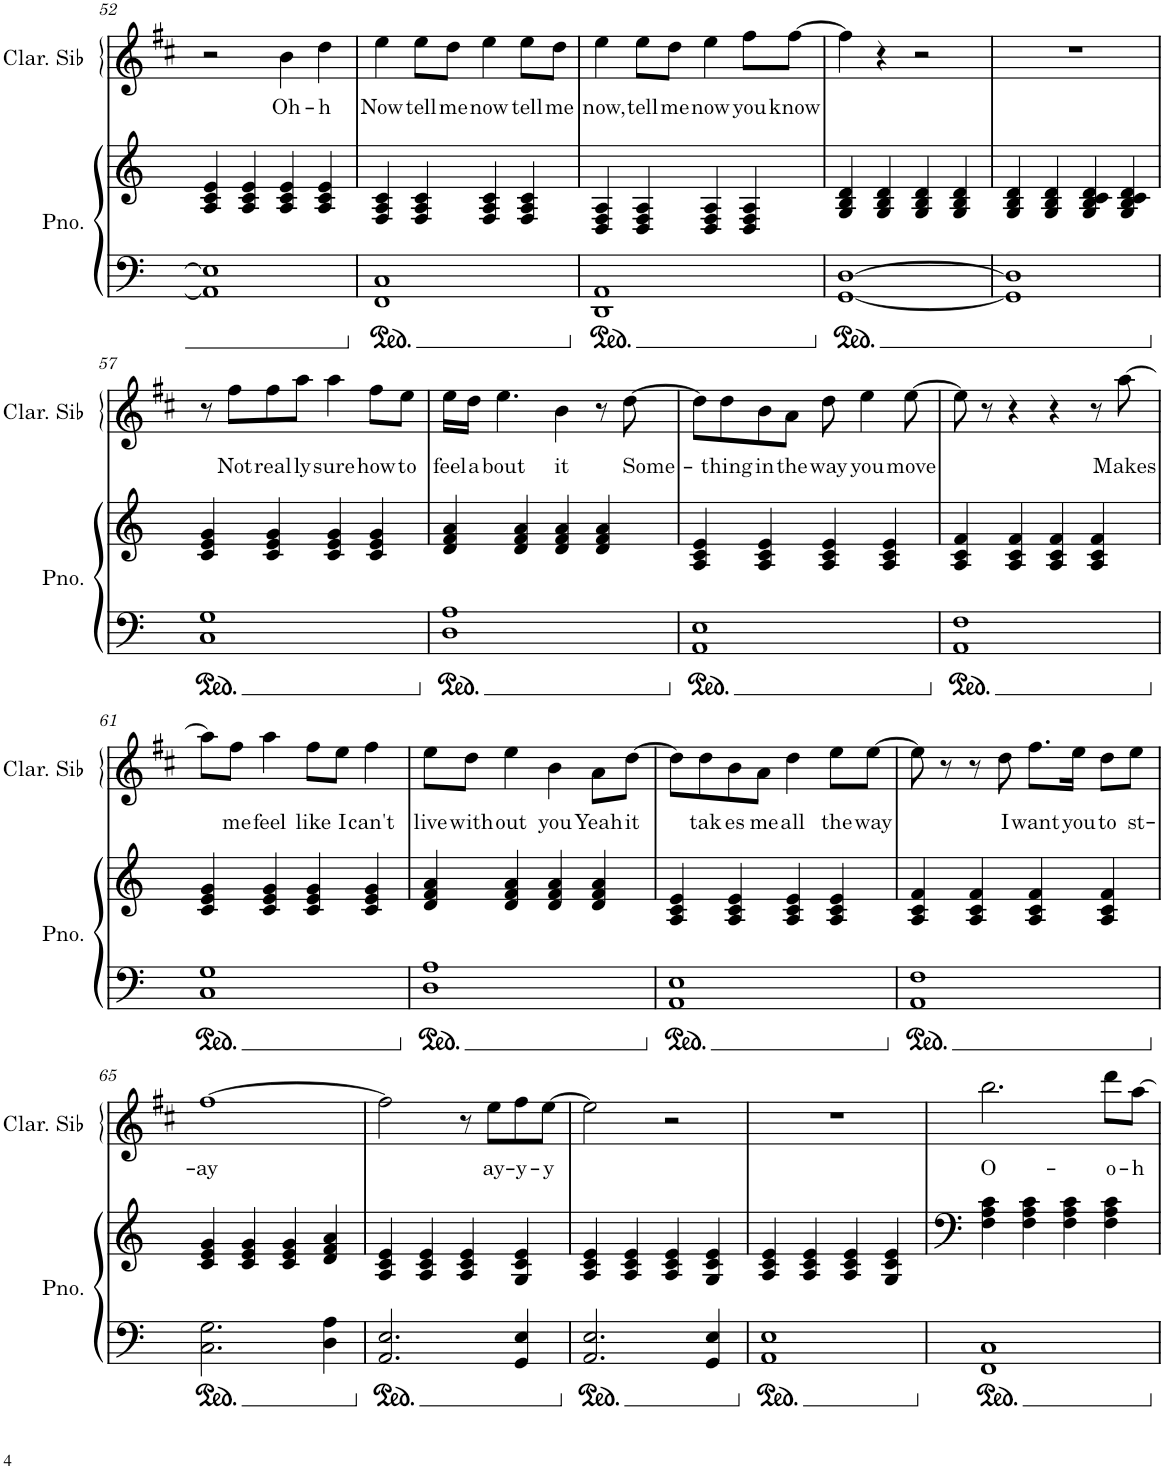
**kern	**kern	**kern	**text
*part2	*part2	*part1	*part1
*staff3	*staff2	*staff1	*staff1
*I"Piano	*	*I"Clarinette en Sib	*
*I'Pno.	*	*I'Clar. Sib	*
!!LO:PB:g=z
*clefF4	*clefG2	*clefG2	*
*	*	*Trd1c2	*
*k[]	*k[]	*k[f#c#]	*
*M4/4	*M4/4	*M4/4	*
=52	=52	=52	=52
1AA] 1E]	4A/ 4c/ 4e/	2r	.
.	4A/ 4c/ 4e/	.	.
!	!	!	!LO:LY:b
.	4A/ 4c/ 4e/	4b\	Oh-
!	!	!	!LO:LY:b
.	4A/ 4c/ 4e/	4dd\	-h
=53	=53	=53	=53
!	!	!	!LO:LY:b
1FF 1C	4F/ 4A/ 4c/	4ee\	Now
!	!	!	!LO:LY:b
.	4F/ 4A/ 4c/	8ee\L	tell
!	!	!	!LO:LY:b
.	.	8dd\J	me
!	!	!	!LO:LY:b
.	4F/ 4A/ 4c/	4ee\	now
!	!	!	!LO:LY:b
.	4F/ 4A/ 4c/	8ee\L	tell
!	!	!	!LO:LY:b
.	.	8dd\J	me
=54	=54	=54	=54
!	!	!	!LO:LY:b
1DD 1AA	4D/ 4F/ 4A/	4ee\	now,
!	!	!	!LO:LY:b
.	4D/ 4F/ 4A/	8ee\L	tell
!	!	!	!LO:LY:b
.	.	8dd\J	me
!	!	!	!LO:LY:b
.	4D/ 4F/ 4A/	4ee\	now
!	!	!	!LO:LY:b
.	4D/ 4F/ 4A/	8ff#\L	you
!	!	!	!LO:LY:b
.	.	[8ff#\J	know
=55	=55	=55	=55
[1GG [1D	4G/ 4B/ 4d/	4ff#\]	.
.	4G/ 4B/ 4d/	4r	.
.	4G/ 4B/ 4d/	2r	.
.	4G/ 4B/ 4d/	.	.
=56	=56	=56	=56
1GG] 1D]	4G/ 4B/ 4d/	1r	.
.	4G/ 4B/ 4d/	.	.
.	4G/ 4B/ 4c/ 4d/	.	.
.	4G/ 4B/ 4c/ 4d/	.	.
!!LO:LB:g=z
=57	=57	=57	=57
1C 1G	4c/ 4e/ 4g/	8r	.
!	!	!	!LO:LY:b
.	.	8ff#\L	Not
!	!	!	!LO:LY:b
.	4c/ 4e/ 4g/	8ff#\	real-
!	!	!	!LO:LY:b
.	.	8aa\J	-ly
!	!	!	!LO:LY:b
.	4c/ 4e/ 4g/	4aa\	sure
!	!	!	!LO:LY:b
.	4c/ 4e/ 4g/	8ff#\L	how
!	!	!	!LO:LY:b
.	.	8ee\J	to
=58	=58	=58	=58
!	!	!	!LO:LY:b
1D 1A	4d/ 4f/ 4a/	16ee\LL	feel
!	!	!	!LO:LY:b
.	.	16dd\JJ	a-
!	!	!	!LO:LY:b
.	.	4.ee\	-bout
.	4d/ 4f/ 4a/	.	.
!	!	!	!LO:LY:b
.	4d/ 4f/ 4a/	4b\	it
.	4d/ 4f/ 4a/	8r	.
!	!	!	!LO:LY:b
.	.	[8dd\	Some-
=59	=59	=59	=59
1AA 1E	4A/ 4c/ 4e/	8dd\L]	.
!	!	!	!LO:LY:b
.	.	8dd\	-thing
!	!	!	!LO:LY:b
.	4A/ 4c/ 4e/	8b\	in
!	!	!	!LO:LY:b
.	.	8a\J	the
!	!	!	!LO:LY:b
.	4A/ 4c/ 4e/	8dd\	way
!	!	!	!LO:LY:b
.	.	4ee\	you
.	4A/ 4c/ 4e/	.	.
!	!	!	!LO:LY:b
.	.	[8ee\	move
=60	=60	=60	=60
1AA 1F	4A/ 4c/ 4f/	8ee\]	.
.	.	8r	.
.	4A/ 4c/ 4f/	4r	.
.	4A/ 4c/ 4f/	4r	.
.	4A/ 4c/ 4f/	8r	.
!	!	!	!LO:LY:b
.	.	[8aa\	Makes
!!LO:LB:g=z
=61	=61	=61	=61
1C 1G	4c/ 4e/ 4g/	8aa\L]	.
!	!	!	!LO:LY:b
.	.	8ff#\J	me
!	!	!	!LO:LY:b
.	4c/ 4e/ 4g/	4aa\	feel
!	!	!	!LO:LY:b
.	4c/ 4e/ 4g/	8ff#\L	like
!	!	!	!LO:LY:b
.	.	8ee\J	I
!	!	!	!LO:LY:b
.	4c/ 4e/ 4g/	4ff#\	can't
=62	=62	=62	=62
!	!	!	!LO:LY:b
1D 1A	4d/ 4f/ 4a/	8ee\L	live
!	!	!	!LO:LY:b
.	.	8dd\J	with-
!	!	!	!LO:LY:b
.	4d/ 4f/ 4a/	4ee\	-out
!	!	!	!LO:LY:b
.	4d/ 4f/ 4a/	4b\	you
!	!	!	!LO:LY:b
.	4d/ 4f/ 4a/	8a\L	Yeah
!	!	!	!LO:LY:b
.	.	[8dd\J	it
=63	=63	=63	=63
1AA 1E	4A/ 4c/ 4e/	8dd\L]	.
!	!	!	!LO:LY:b
.	.	8dd\	tak-
!	!	!	!LO:LY:b
.	4A/ 4c/ 4e/	8b\	-es
!	!	!	!LO:LY:b
.	.	8a\J	me
!	!	!	!LO:LY:b
.	4A/ 4c/ 4e/	4dd\	all
!	!	!	!LO:LY:b
.	4A/ 4c/ 4e/	8ee\L	the
!	!	!	!LO:LY:b
.	.	[8ee\J	way
=64	=64	=64	=64
1AA 1F	4A/ 4c/ 4f/	8ee\]	.
.	.	8r	.
.	4A/ 4c/ 4f/	8r	.
!	!	!	!LO:LY:b
.	.	8dd\	I
!	!	!	!LO:LY:b
.	4A/ 4c/ 4f/	8.ff#\L	want
!	!	!	!LO:LY:b
.	.	16ee\Jk	you
!	!	!	!LO:LY:b
.	4A/ 4c/ 4f/	8dd\L	to
!	!	!	!LO:LY:b
.	.	8ee\J	st-
!!LO:LB:g=z
=65	=65	=65	=65
!	!	!	!LO:LY:b
2.C\ 2.G\	4c/ 4e/ 4g/	[1ff#	-ay
.	4c/ 4e/ 4g/	.	.
.	4c/ 4e/ 4g/	.	.
4D\ 4A\	4d/ 4f/ 4a/	.	.
=66	=66	=66	=66
2.AA/ 2.E/	4A/ 4c/ 4e/	2ff#\]	.
.	4A/ 4c/ 4e/	.	.
.	4A/ 4c/ 4e/	8r	.
!	!	!	!LO:LY:b
.	.	8ee\L	ay-
!	!	!	!LO:LY:b
4GG/ 4E/	4G/ 4c/ 4e/	8ff#\	-y-
!	!	!	!LO:LY:b
.	.	[8ee\J	-y
=67	=67	=67	=67
2.AA/ 2.E/	4A/ 4c/ 4e/	2ee\]	.
.	4A/ 4c/ 4e/	.	.
.	4A/ 4c/ 4e/	2r	.
4GG/ 4E/	4G/ 4c/ 4e/	.	.
=68	=68	=68	=68
1AA 1E	4A/ 4c/ 4e/	1r	.
.	4A/ 4c/ 4e/	.	.
.	4A/ 4c/ 4e/	.	.
.	4G/ 4c/ 4e/	.	.
=69	=69	=69	=69
!	!	!	!LO:LY:b
1FF 1C	4F\ 4A\ 4c\	2.bb\	O-
.	4F\ 4A\ 4c\	.	.
.	4F\ 4A\ 4c\	.	.
!	!	!	!LO:LY:b
.	4F\ 4A\ 4c\	8ddd\L	-o-
!	!	!	!LO:LY:b
.	.	[8aa\J	-h
=	=	=	=
*-	*-	*-	*-
